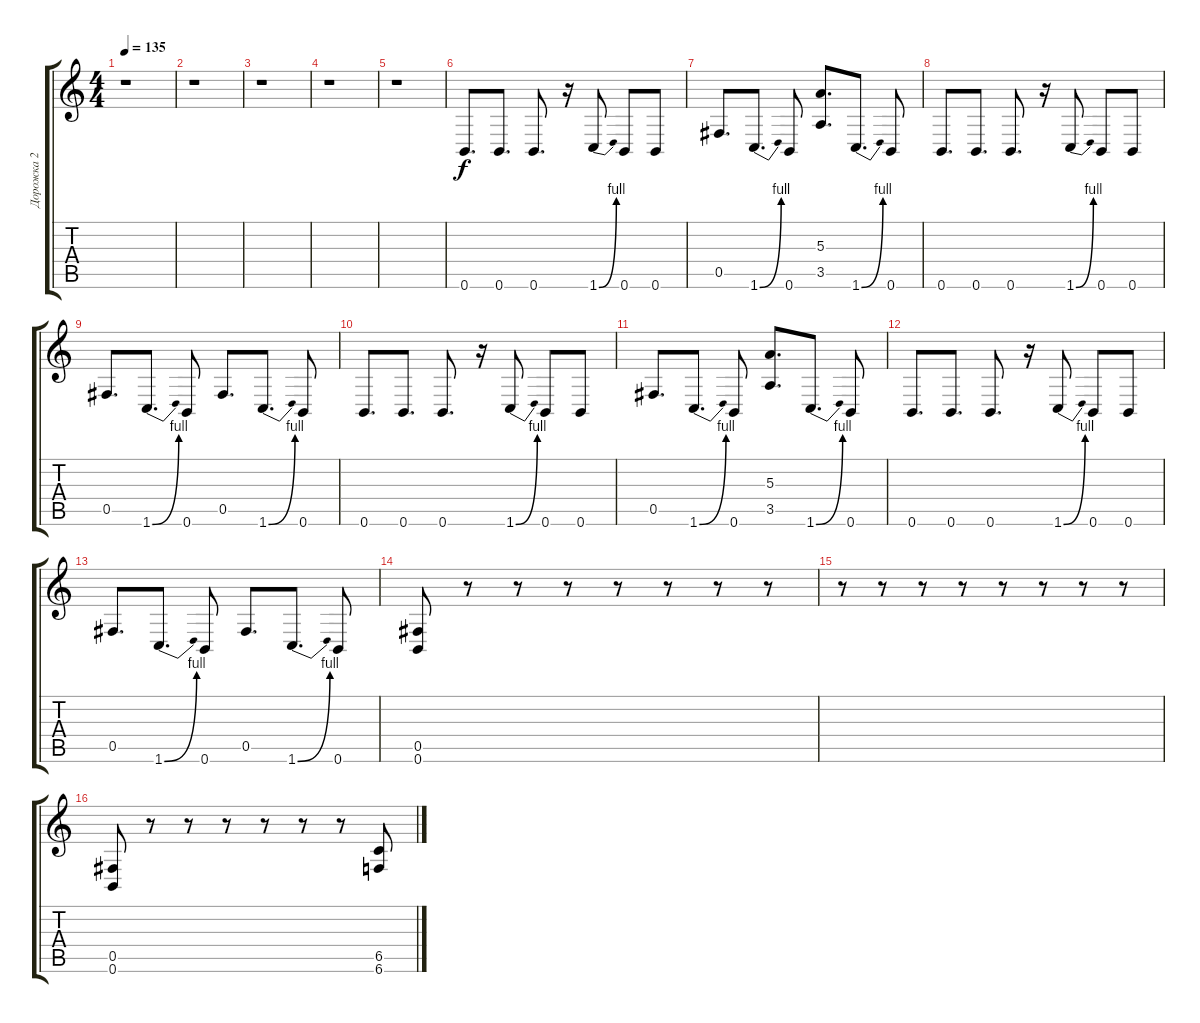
\track ("Дорожка 2" "Дорожка 2") {instrument distortionguitar}
\staff {score tabs}
\tuning (Db4 Ab3 E3 B2 Gb2 B1) {hide}
\ts (4 4)
\tempo 135
\clef g2
\ks c
r.1{dy f} |
r.1 |
r.1 |
r.1 |
r.1 |
0.6.8{d} 0.6.8{d} 0.6.8{d} r.16 1.6{be (bend 0 0 60 4)}.8 0.6.8 0.6.8 |
0.5.8{d} 1.6{be (bend 0 0 60 4)}.8{d} 0.6.8 (5.3 3.5).8{d} 1.6{be (bend 0 0 60 4)}.8{d} 0.6.8 |
0.6.8{d} 0.6.8{d} 0.6.8{d} r.16 1.6{be (bend 0 0 60 4)}.8 0.6.8 0.6.8 |
0.5.8{d} 1.6{be (bend 0 0 60 4)}.8{d} 0.6.8 0.5.8{d} 1.6{be (bend 0 0 60 4)}.8{d} 0.6.8 |
0.6.8{d} 0.6.8{d} 0.6.8{d} r.16 1.6{be (bend 0 0 60 4)}.8 0.6.8 0.6.8 |
0.5.8{d} 1.6{be (bend 0 0 60 4)}.8{d} 0.6.8 (5.3 3.5).8{d} 1.6{be (bend 0 0 60 4)}.8{d} 0.6.8 |
0.6.8{d} 0.6.8{d} 0.6.8{d} r.16 1.6{be (bend 0 0 60 4)}.8 0.6.8 0.6.8 |
0.5.8{d} 1.6{be (bend 0 0 60 4)}.8{d} 0.6.8 0.5.8{d} 1.6{be (bend 0 0 60 4)}.8{d} 0.6.8 |
(0.5 0.6).8 r.8 r.8 r.8 r.8 r.8 r.8 r.8 |
r.8 r.8 r.8 r.8 r.8 r.8 r.8 r.8 |
(0.5 0.6).8 r.8 r.8 r.8 r.8 r.8 r.8 (6.5 6.6).8
